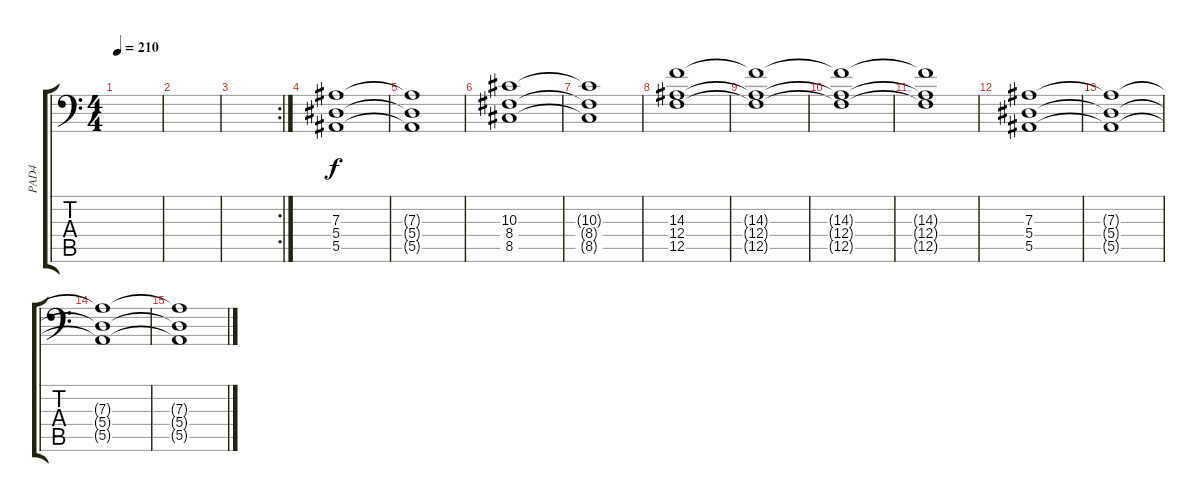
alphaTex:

\track ("PAD4" "PAD4") {instrument pad4choir}
\staff {score tabs}
\tuning (C4 G3 Eb3 Bb2 F2 Bb1) {hide}
\ts (4 4)
\tempo 210
\clef f4
\ks c
|
|
\rc 2
|
(7.3 5.4 5.5).1 |
(7.3{t} 5.4{t} 5.5{t}).1 |
(10.3 8.4 8.5).1 |
(10.3{t} 8.4{t} 8.5{t}).1 |
(14.3 12.4 12.5).1 |
(14.3{t} 12.4{t} 12.5{t}).1 |
(14.3{t} 12.4{t} 12.5{t}).1 |
(14.3{t} 12.4{t} 12.5{t}).1 |
(7.3 5.4 5.5).1 |
(7.3{t} 5.4{t} 5.5{t}).1 |
(7.3{t} 5.4{t} 5.5{t}).1 |
(7.3{t} 5.4{t} 5.5{t}).1
